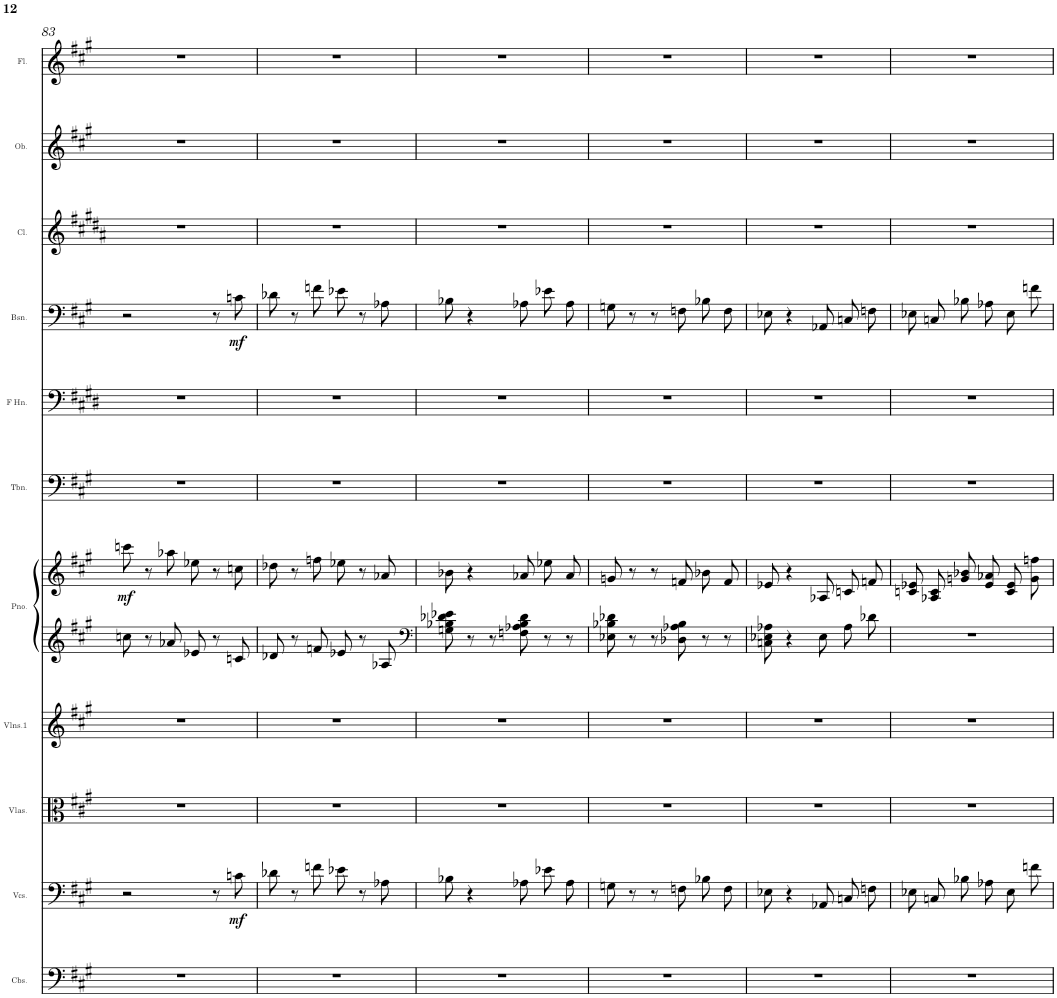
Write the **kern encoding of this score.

**kern	**kern	**dynam	**kern	**kern	**kern	**kern	**dynam	**kern	**kern	**kern	**dynam	**kern	**kern	**kern
*part11	*part10	*part10	*part9	*part8	*part7	*part7	*part7	*part6	*part5	*part4	*part4	*part3	*part2	*part1
*staff12	*staff11	*staff11	*staff10	*staff9	*staff8	*staff7	*staff7/8	*staff6	*staff5	*staff4	*staff4	*staff3	*staff2	*staff1
*I"Contrabass Section	*I"Violoncello Section	*	*I"Viola Section	*I"Violin Section1	*I"Grand Piano	*	*	*I"Trombone	*I"French Horn	*I"Bassoon	*	*I"Clarinet	*I"Oboe	*I"Flute
*I'Cbs.	*I'Vcs.	*	*I'Vlas.	*I'Vlns.1	*I'Pno.	*	*	*I'Tbn.	*I'F Hn.	*I'Bsn.	*	*I'Cl.	*I'Ob.	*I'Fl.
!!LO:PB:g=z
*clefF4	*clefF4	*	*clefC3	*clefG2	*clefG2	*clefG2	*	*clefF4	*clefF4	*clefF4	*	*clefG2	*clefG2	*clefG2
*Trd7c12	*	*	*	*	*	*	*	*	*Trd4c7	*	*	*Trd1c2	*	*
*k[f#c#g#]	*k[f#c#g#]	*	*k[f#c#g#]	*k[f#c#g#]	*k[f#c#g#]	*k[f#c#g#]	*	*k[f#c#g#]	*k[f#c#g#d#]	*k[f#c#g#]	*	*k[f#c#g#d#a#]	*k[f#c#g#]	*k[f#c#g#]
*M6/8	*M6/8	*	*M6/8	*M6/8	*M6/8	*M6/8	*	*M6/8	*M6/8	*M6/8	*	*M6/8	*M6/8	*M6/8
=83	=83	=83	=83	=83	=83	=83	=83	=83	=83	=83	=83	=83	=83	=83
!	!	!	!	!	!	!	!LO:DY:b	!	!	!	!	!	!	!
2.r	2r	.	2.r	2.r	8ccn\	8cccn\	mf	2.r	2.r	2r	.	2.r	2.r	2.r
.	.	.	.	.	8r	8r	.	.	.	.	.	.	.	.
.	.	.	.	.	8a-X/	8aa-X\	.	.	.	.	.	.	.	.
.	.	.	.	.	8e-X/	8ee-X\	.	.	.	.	.	.	.	.
.	8r	.	.	.	8r	8r	.	.	.	8r	.	.	.	.
!	!	!LO:DY:b	!	!	!	!	!	!	!	!	!LO:DY:b	!	!	!
.	8cn\	mf	.	.	8cn/	8ccn\	.	.	.	8cn\	mf	.	.	.
=84	=84	=84	=84	=84	=84	=84	=84	=84	=84	=84	=84	=84	=84	=84
2.r	8d-X\	.	2.r	2.r	8d-X/	8dd-X\	.	2.r	2.r	8d-X\	.	2.r	2.r	2.r
.	8r	.	.	.	8r	8r	.	.	.	8r	.	.	.	.
.	8fn\	.	.	.	8fn/	8ffn\	.	.	.	8fn\	.	.	.	.
.	8e-X\	.	.	.	8e-X/	8ee-X\	.	.	.	8e-X\	.	.	.	.
.	8r	.	.	.	8r	8r	.	.	.	8r	.	.	.	.
.	8A-X\	.	.	.	8A-X/	8a-X/	.	.	.	8A-X\	.	.	.	.
=85	=85	=85	=85	=85	=85	=85	=85	=85	=85	=85	=85	=85	=85	=85
*	*	*	*	*	*clefF4	*	*	*	*	*	*	*	*	*
2.r	8B-X\	.	2.r	2.r	8Gn\ 8B-X\ 8d-X\ 8e-X\	8b-X\	.	2.r	2.r	8B-X\	.	2.r	2.r	2.r
.	4r	.	.	.	8r	4r	.	.	.	4r	.	.	.	.
.	.	.	.	.	8r	.	.	.	.	.	.	.	.	.
.	8A-X\L	.	.	.	8Fn\ 8A-X\ 8B-\ 8d-\	8a-X/L	.	.	.	8A-X\L	.	.	.	.
.	8e-X\	.	.	.	8r	8ee-X/	.	.	.	8e-X\	.	.	.	.
.	8A-\J	.	.	.	8r	8a-/J	.	.	.	8A-\J	.	.	.	.
=86	=86	=86	=86	=86	=86	=86	=86	=86	=86	=86	=86	=86	=86	=86
2.r	8Gn\	.	2.r	2.r	8E-X\ 8B-X\ 8d-X\	8gn/	.	2.r	2.r	8Gn\	.	2.r	2.r	2.r
.	8r	.	.	.	8r	8r	.	.	.	8r	.	.	.	.
.	8r	.	.	.	8r	8r	.	.	.	8r	.	.	.	.
.	8Fn\L	.	.	.	8D-X\ 8A-X\ 8B-\	8fn/L	.	.	.	8Fn\L	.	.	.	.
.	8B-X\	.	.	.	8r	8b-X/	.	.	.	8B-X\	.	.	.	.
.	8F\J	.	.	.	8r	8f/J	.	.	.	8F\J	.	.	.	.
=87	=87	=87	=87	=87	=87	=87	=87	=87	=87	=87	=87	=87	=87	=87
2.r	8E-X\	.	2.r	2.r	8Cn\ 8E-X\ 8A-X\	8e-X/	.	2.r	2.r	8E-X\	.	2.r	2.r	2.r
.	4r	.	.	.	4r	4r	.	.	.	4r	.	.	.	.
.	8AA-X/L	.	.	.	8E-\L	8A-X/L	.	.	.	8AA-X/L	.	.	.	.
.	8Cn/	.	.	.	8A-\	8cn/	.	.	.	8Cn/	.	.	.	.
.	8Fn/J	.	.	.	8d-X\J	8fn/J	.	.	.	8Fn/J	.	.	.	.
=88	=88	=88	=88	=88	=88	=88	=88	=88	=88	=88	=88	=88	=88	=88
2.r	8E-X\L	.	2.r	2.r	2.r	8cn/ 8e-X/L	.	2.r	2.r	8E-X\L	.	2.r	2.r	2.r
.	8Cn\	.	.	.	.	8A-X/ 8c/	.	.	.	8Cn\	.	.	.	.
.	8B-X\J	.	.	.	.	8gn/ 8b-X/J	.	.	.	8B-X\J	.	.	.	.
.	8A-X\L	.	.	.	.	8e-\ 8a-X\L	.	.	.	8A-X\L	.	.	.	.
.	8E-\	.	.	.	.	8c\ 8e-\	.	.	.	8E-\	.	.	.	.
.	8fn\J	.	.	.	.	8g\ 8ffn\J	.	.	.	8fn\J	.	.	.	.
=	=	=	=	=	=	=	=	=	=	=	=	=	=	=
*-	*-	*-	*-	*-	*-	*-	*-	*-	*-	*-	*-	*-	*-	*-
